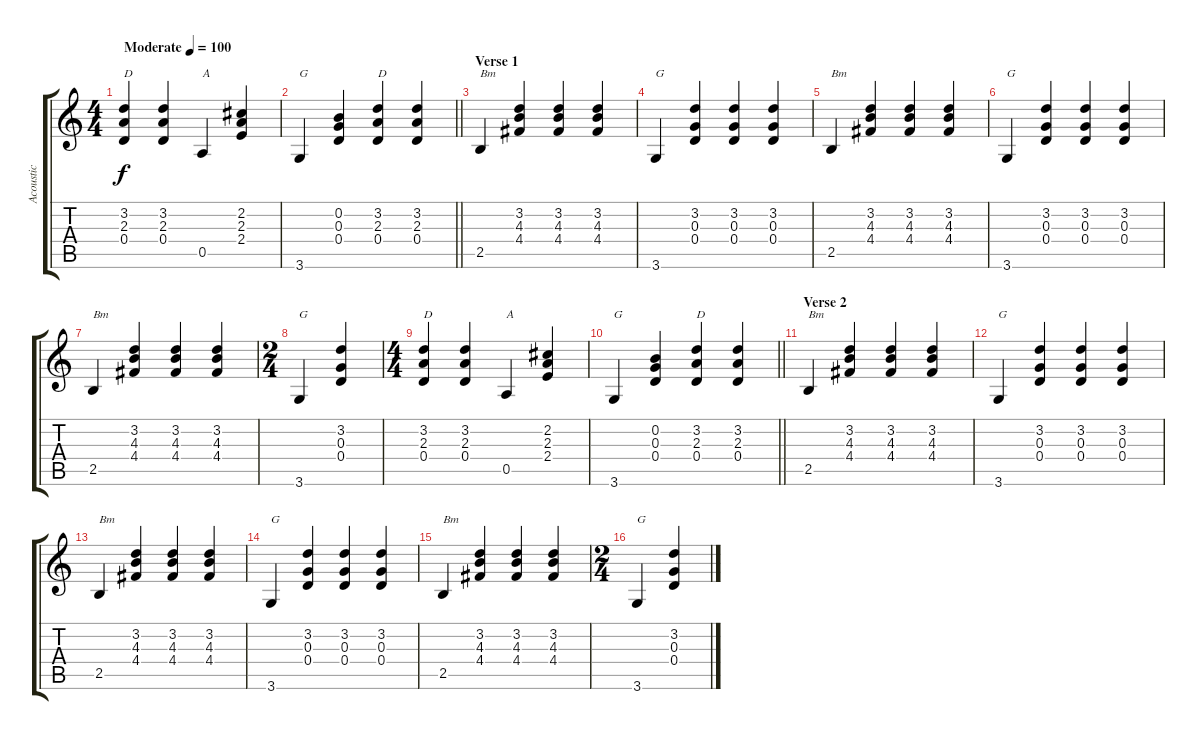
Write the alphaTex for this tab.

\track ("Acoustic" "Acoustic") {instrument acousticguitarsteel}
\staff {score tabs}
\tuning (E4 B3 G3 D3 A2 E2) {hide}
\ts (4 4)
\tempo (100 "Moderate")
\clef g2
\ks c
(3.2 2.3 0.4).4{txt "D" dy f instrument acousticguitarsteel} (3.2 2.3 0.4).4 0.5.4{txt "A"} (2.2 2.3 2.4).4 |
\barLineRight lightlight
3.6.4{txt "G"} (0.2 0.3 0.4).4 (3.2 2.3 0.4).4{txt "D"} (3.2 2.3 0.4).4 |
\section ("" "Verse 1")
2.5.4{txt "Bm"} (3.2 4.3 4.4).4 (3.2 4.3 4.4).4 (3.2 4.3 4.4).4 |
3.6.4{txt "G"} (3.2 0.3 0.4).4 (3.2 0.3 0.4).4 (3.2 0.3 0.4).4 |
2.5.4{txt "Bm"} (3.2 4.3 4.4).4 (3.2 4.3 4.4).4 (3.2 4.3 4.4).4 |
3.6.4{txt "G"} (3.2 0.3 0.4).4 (3.2 0.3 0.4).4 (3.2 0.3 0.4).4 |
2.5.4{txt "Bm"} (3.2 4.3 4.4).4 (3.2 4.3 4.4).4 (3.2 4.3 4.4).4 |
\ts (2 4)
3.6.4{txt "G"} (3.2 0.3 0.4).4 |
\ts (4 4)
(3.2 2.3 0.4).4{txt "D"} (3.2 2.3 0.4).4 0.5.4{txt "A"} (2.2 2.3 2.4).4 |
\barLineRight lightlight
3.6.4{txt "G"} (0.2 0.3 0.4).4 (3.2 2.3 0.4).4{txt "D"} (3.2 2.3 0.4).4 |
\section ("" "Verse 2")
2.5.4{txt "Bm"} (3.2 4.3 4.4).4 (3.2 4.3 4.4).4 (3.2 4.3 4.4).4 |
3.6.4{txt "G"} (3.2 0.3 0.4).4 (3.2 0.3 0.4).4 (3.2 0.3 0.4).4 |
2.5.4{txt "Bm"} (3.2 4.3 4.4).4 (3.2 4.3 4.4).4 (3.2 4.3 4.4).4 |
3.6.4{txt "G"} (3.2 0.3 0.4).4 (3.2 0.3 0.4).4 (3.2 0.3 0.4).4 |
2.5.4{txt "Bm"} (3.2 4.3 4.4).4 (3.2 4.3 4.4).4 (3.2 4.3 4.4).4 |
\ts (2 4)
3.6.4{txt "G"} (3.2 0.3 0.4).4
